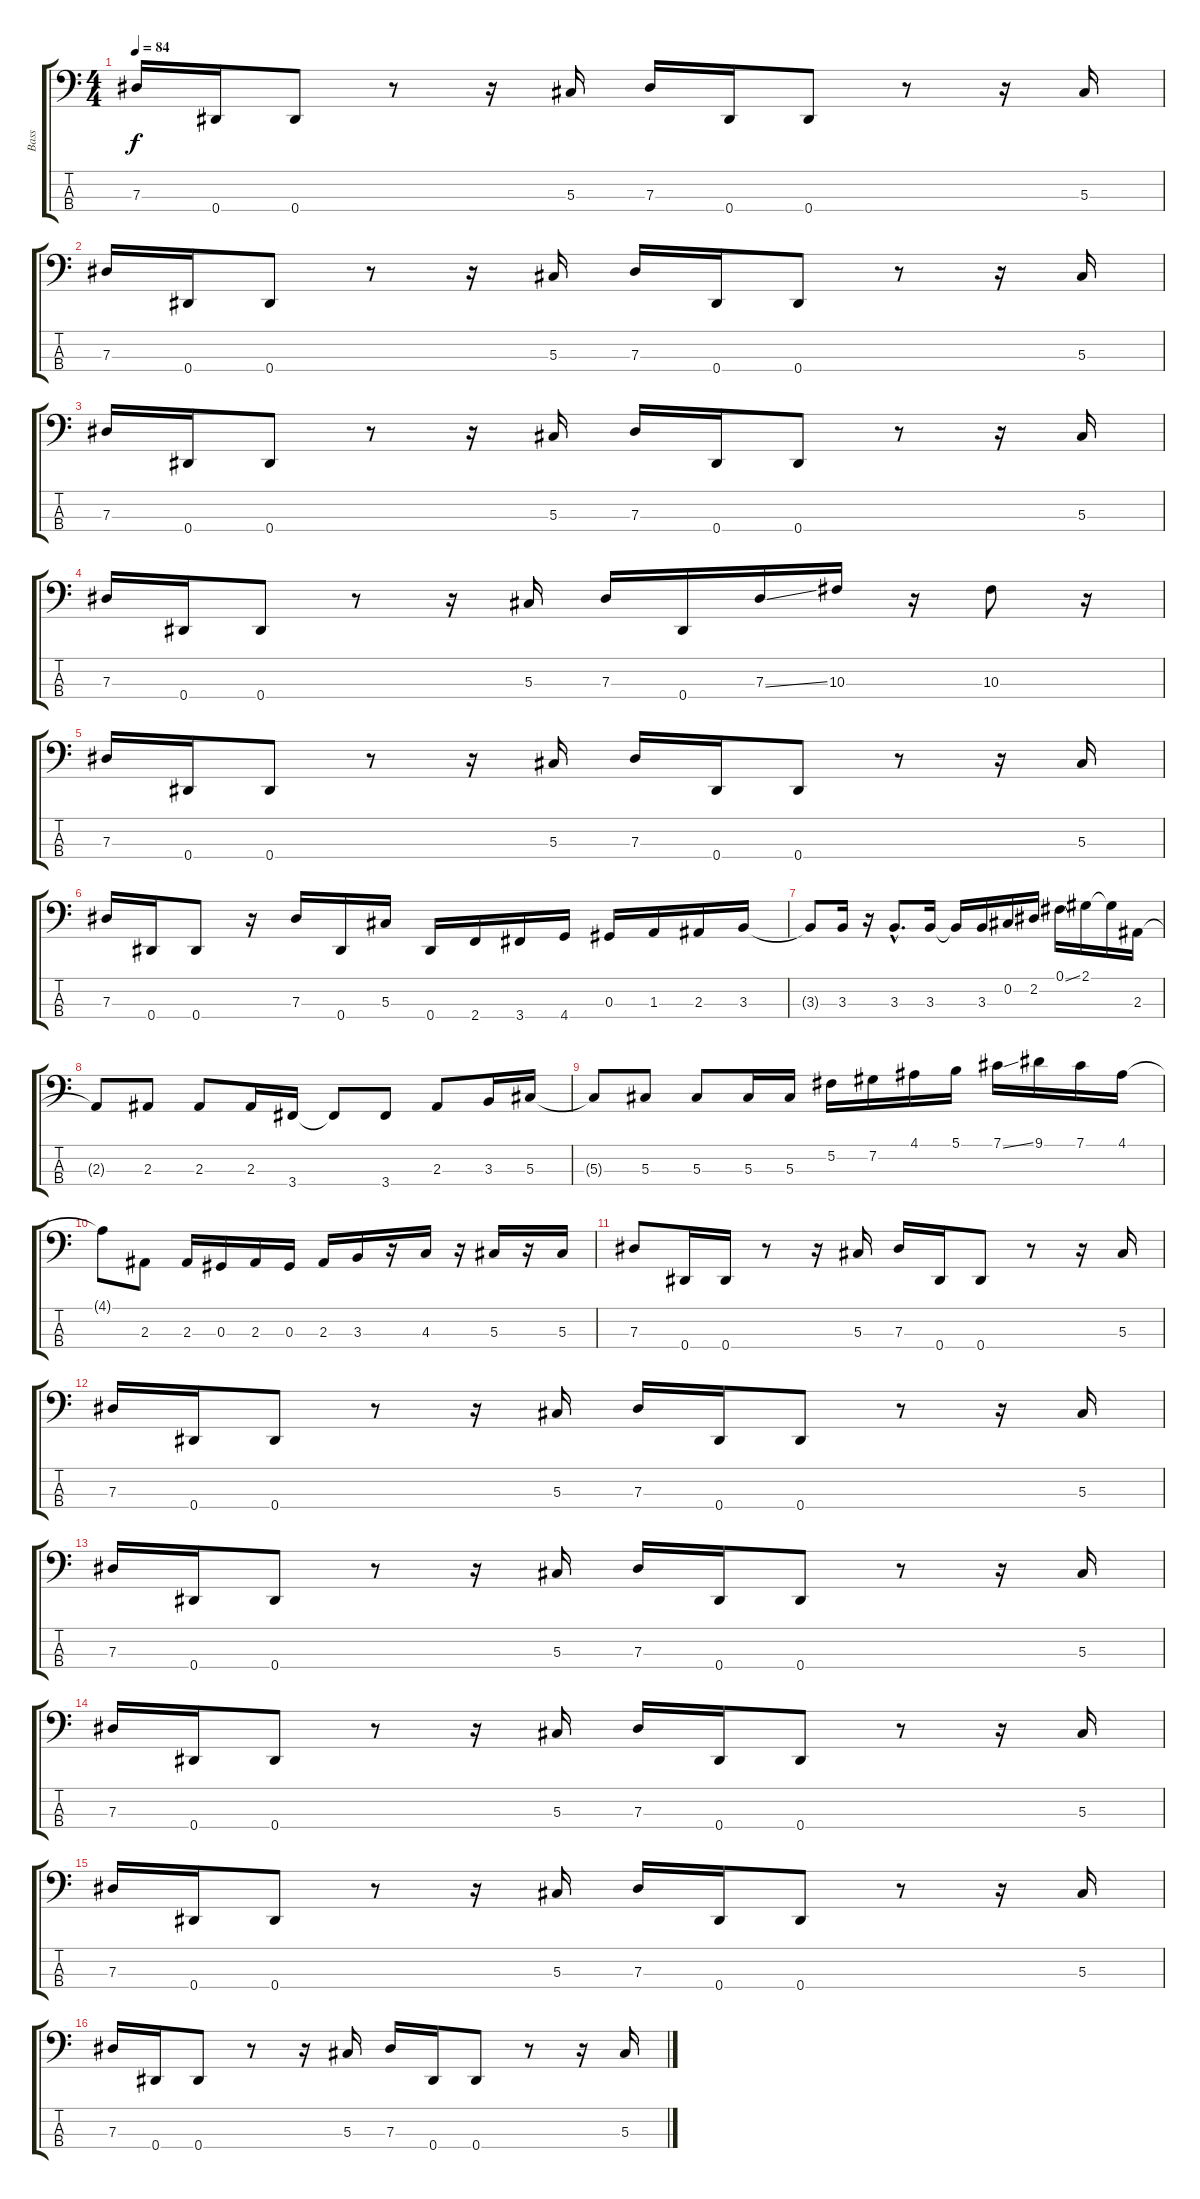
\track ("Bass" "Bass") {instrument electricbassfinger}
\staff {score tabs}
\tuning (Gb2 Db2 Ab1 Eb1) {hide}
\ts (4 4)
\tempo 84
\clef f4
\ks c
7.3.16{dy f} 0.4.16 0.4.8 r.8 r.16 5.3.16 7.3.16 0.4.16 0.4.8 r.8 r.16 5.3.16 |
7.3.16 0.4.16 0.4.8 r.8 r.16 5.3.16 7.3.16 0.4.16 0.4.8 r.8 r.16 5.3.16 |
7.3.16 0.4.16 0.4.8 r.8 r.16 5.3.16 7.3.16 0.4.16 0.4.8 r.8 r.16 5.3.16 |
7.3.16 0.4.16 0.4.8 r.8 r.16 5.3.16 7.3.16 0.4.16 7.3{ss}.16 10.3.16 r.16 10.3.8 r.16 |
7.3.16 0.4.16 0.4.8 r.8 r.16 5.3.16 7.3.16 0.4.16 0.4.8 r.8 r.16 5.3.16 |
7.3.16 0.4.16 0.4.8 r.16 7.3.16 0.4.16 5.3.16 0.4.16 2.4.16 3.4.16 4.4.16 0.3.16 1.3.16 2.3.16 3.3.16 |
3.3{t}.8 3.3.16 r.16 3.3{hac}.8{d} 3.3.16 3.3{t}.16 3.3.16 0.2.16 2.2.16 0.1{ss}.16 2.1.16 2.1{t}.16 2.3.16 |
2.3{t}.8 2.3.8 2.3.8 2.3.16 3.4.16 3.4{t}.8 3.4.8 2.3.8 3.3.16 5.3.16 |
5.3{t}.8 5.3.8 5.3.8 5.3.16 5.3.16 5.2.16 7.2.16 4.1.16 5.1.16 7.1{ss}.16 9.1.16 7.1.16 4.1.16 |
4.1{t}.8 2.3.8 2.3.16 0.3.16 2.3.16 0.3.16 2.3.16 3.3.16 r.16 4.3.16 r.16 5.3.16 r.16 5.3.16 |
7.3.8 0.4.16 0.4.16 r.8 r.16 5.3.16 7.3.16 0.4.16 0.4.8 r.8 r.16 5.3.16 |
7.3.16 0.4.16 0.4.8 r.8 r.16 5.3.16 7.3.16 0.4.16 0.4.8 r.8 r.16 5.3.16 |
7.3.16 0.4.16 0.4.8 r.8 r.16 5.3.16 7.3.16 0.4.16 0.4.8 r.8 r.16 5.3.16 |
7.3.16 0.4.16 0.4.8 r.8 r.16 5.3.16 7.3.16 0.4.16 0.4.8 r.8 r.16 5.3.16 |
7.3.16 0.4.16 0.4.8 r.8 r.16 5.3.16 7.3.16 0.4.16 0.4.8 r.8 r.16 5.3.16 |
7.3.16 0.4.16 0.4.8 r.8 r.16 5.3.16 7.3.16 0.4.16 0.4.8 r.8 r.16 5.3.16
